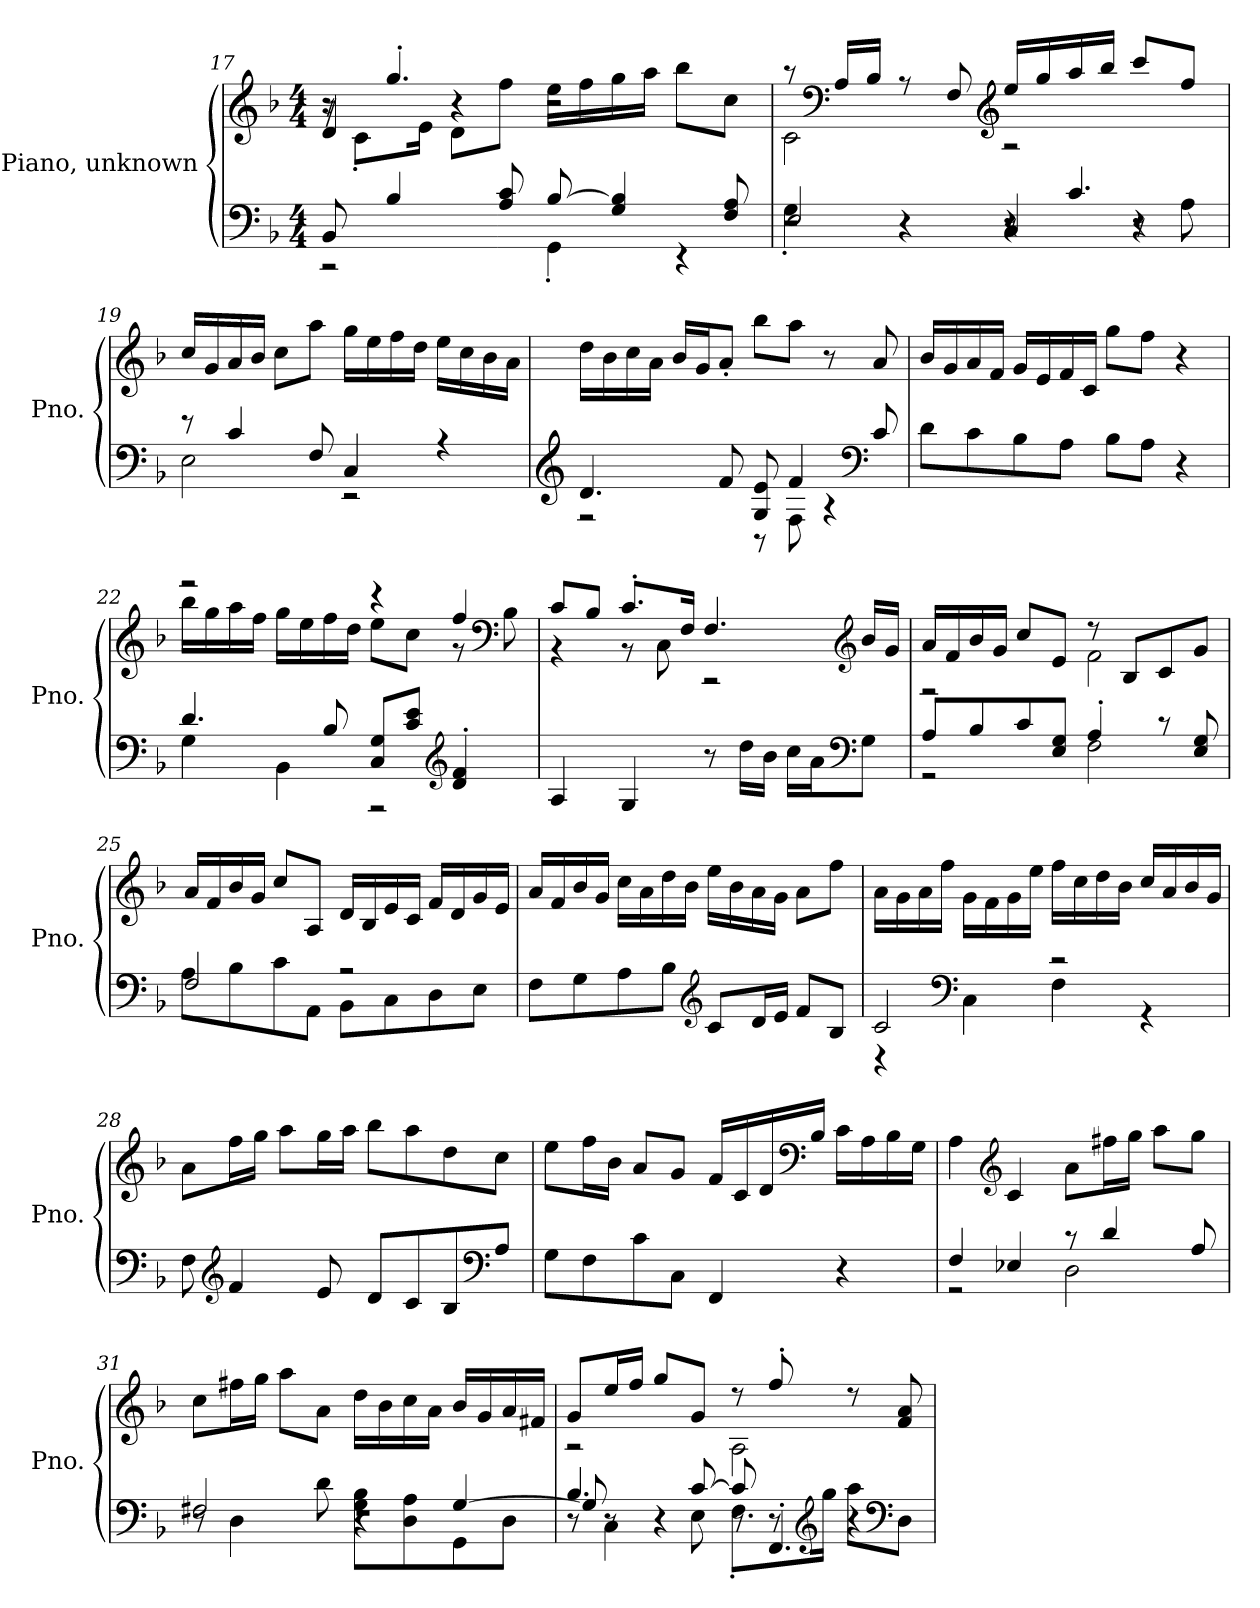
**kern	**kern
*part1	*part1
*staff2	*staff1
*I"Piano, unknown	*
*I'Pno.	*
!!LO:LB:g=z
*clefF4	*clefG2
*k[b-]	*k[b-]
*M4/4	*M4/4
=17	=17
*^	*^
*	*	*	*^
8BB-/	2r	8r	16r	4d/
.	.	.	8c'\L	.
4B-/	.	4.gg'/	.	.
.	.	.	16e\Jk	.
.	.	.	8d\L	4r
8A/ 8c/	.	.	8ff\J	.
[8B-/	4GG'\	2r	16ee\LL	2r
.	.	.	16ff\	.
4G/ 4B-/]	.	.	16gg\	.
.	.	.	16aa\JJ	.
.	4r	.	8bb-\L	.
8F/ 8A/	.	.	8cc\J	.
*	*	*	*v	*v
=18	=18	=18	=18
*	*^	*	*
2r	4G'\	2E/	8r	2c\
*	*	*	*clefF4	*
.	.	.	16A/LL	.
.	.	.	16B-/JJ	.
.	4r	.	8r	.
.	.	.	8F/	.
*	*	*	*clefG2	*
8r	4r	4C/	16ee/LL	2r
.	.	.	16gg/	.
4.c/	.	.	16aa/	.
.	.	.	16bb-/JJ	.
.	8r	4r	8ccc/L	.
.	8A\	.	8ff/J	.
*	*v	*v	*	*
*	*	*v	*v
=19	=19	=19
8r	2E\	16cc/LL
.	.	16g/
4c/	.	16a/
.	.	16b-/JJ
.	.	8cc\L
8F/	.	8aa\J
4C/	2r	16gg\LL
.	.	16ee\
.	.	16ff\
.	.	16dd\JJ
4r	.	16ee\LL
.	.	16cc\
.	.	16b-\
.	.	16a\JJ
!!LO:PB:g=z
=20	=20	=20
*clefG2	*	*
4.d/	2r	16dd\LL
.	.	16b-\
.	.	16cc\
.	.	16a\JJ
.	.	16b-/LL
.	.	16g/J
8f/	.	8a'/J
8G/ 8e/	8r	8bb-\L
4f/	8F\	8aa\J
.	4r	8r
*clefF4	*	*
8c/	.	8a/
*v	*v	*
=21	=21
8d\L	16b-/LL
.	16g/
8c\	16a/
.	16f/JJ
8B-\	16g/LL
.	16e/
8A\J	16f/
.	16c/JJ
8B-\L	8gg\L
8A\J	8ff\J
4r	4r
=22	=22
*^	*^
4.d/	4G\	2r	16bb-\LL
.	.	.	16gg\
.	.	.	16aa\
.	.	.	16ff\JJ
.	4BB-\	.	16gg\LL
.	.	.	16ee\
8B-/	.	.	16ff\
.	.	.	16dd\JJ
8C/ 8G/L	2r	4r	8ee\L
8c/ 8e/J	.	.	8cc\J
*clefG2	*	*	*
4d/' 4f/'	.	4ff/	8r
*	*	*clefF4	*
.	.	.	8B-\
*v	*v	*	*
!!LO:LB:g=z	!!
=23	=23	=23
4A/	8c/L	4r
.	8B-/J	.
4G/	8.c'/L	8r
.	.	8C\
.	16F/Jk	.
8r	4.F/	2r
16dd\LL	.	.
16b-\JJ	.	.
16cc\LL	.	.
16a\J	.	.
*clefF4	*clefG2	*
8G\J	16b-/LL	.
.	16g/JJ	.
=24	=24	=24
*^	*	*
8A/L	2r	16a/LL	2r
.	.	16f/	.
8B-/	.	16b-/	.
.	.	16g/JJ	.
8c/	.	8cc/L	.
8E/ 8G/J	.	8e/J	.
4A'/	2F\	8r	2f\
.	.	8B-/L	.
8r	.	8c/	.
8E/ 8G/	.	8g/J	.
*	*	*v	*v
=25	=25	=25
2F/	8A\L	16a/LL
.	.	16f/
.	8B-\	16b-/
.	.	16g/JJ
.	8c\	8cc/L
.	8AA\J	8A/J
2r	8BB-\L	16d/LL
.	.	16B-/
.	8C\	16e/
.	.	16c/JJ
.	8D\	16f/LL
.	.	16d/
.	8E\J	16g/
.	.	16e/JJ
*v	*v	*
!!LO:LB:g=z
=26	=26
8F\L	16a/LL
.	16f/
8G\	16b-/
.	16g/JJ
8A\	16cc\LL
.	16a\
8B-\J	16dd\
.	16b-\JJ
*clefG2	*
8c/L	16ee\LL
.	16b-\
16d/L	16a\
16e/JJ	16g\JJ
8f/L	8a\L
8B-/J	8ff\J
=27	=27
*^	*
2c/	4r	16a\LL
.	.	16g\
.	.	16a\
.	.	16ff\JJ
*clefF4	*	*
.	4C\	16g\LL
.	.	16f\
.	.	16g\
.	.	16ee\JJ
2r	4F\	16ff\LL
.	.	16cc\
.	.	16dd\
.	.	16b-\JJ
.	4r	16cc/LL
.	.	16a/
.	.	16b-/
.	.	16g/JJ
*v	*v	*
!!LO:LB:g=z
=28	=28
8F\	8a\L
*clefG2	*
4f/	16ff\L
.	16gg\JJ
.	8aa\L
8e/	16gg\L
.	16aa\JJ
8d/L	8bb-\L
8c/	8aa\
8B-/	8dd\
*clefF4	*
8A/J	8cc\J
=29	=29
8G\L	8ee\L
8F\	16ff\L
.	16b-\JJ
8c\	8a/L
8C\J	8g/J
4FF/	16f/LL
.	16c/
.	16d/
*	*clefF4
.	16B-/JJ
4r	16c\LL
.	16A\
.	16B-\
.	16G\JJ
=30	=30
*^	*
4F/	2r	4A\
*	*	*clefG2
4E-X/	.	4c/
8r	2D\	8a\L
4d/	.	16ff#X\L
.	.	16gg\JJ
.	.	8aa\L
8A/	.	8gg\J
!!LO:LB:g=z
=31	=31	=31
*	*^	*
1r	8r	2F#X/	8cc\L
.	4D\	.	16ff#X\L
.	.	.	16gg\JJ
.	.	.	8aa\L
.	8d\	.	8a\J
.	8G\ 8B-\L	4r	16dd\LL
.	.	.	16b-\
.	8D\ 8A\	.	16cc\
.	.	.	16a\JJ
.	8GG\	[4G/	16b-/LL
.	.	.	16g/
.	8D\J	.	16a/
.	.	.	16f#X/JJ
=32	=32	=32	=32
*	*	*	*^
4.B-/	8r	8G/]	8g/L	2r
.	4C\	8r	16ee/L	.
.	.	.	16ff/JJ	.
.	.	4r	8gg/L	.
[8c/	8E\	.	8g/J	.
8c/]	8.F'\L	8r	8r	2A\
8r	.	4.FF'/	8ff'/	.
*clefG2	*	*	*	*
.	16gg\Jk	.	.	.
4r	8aa\L	.	8r	.
*clefF4	*	*	*	*
.	8D\J	.	8f/ 8a/	.
*v	*v	*v	*	*
*	*v	*v
=	=
*-	*-
